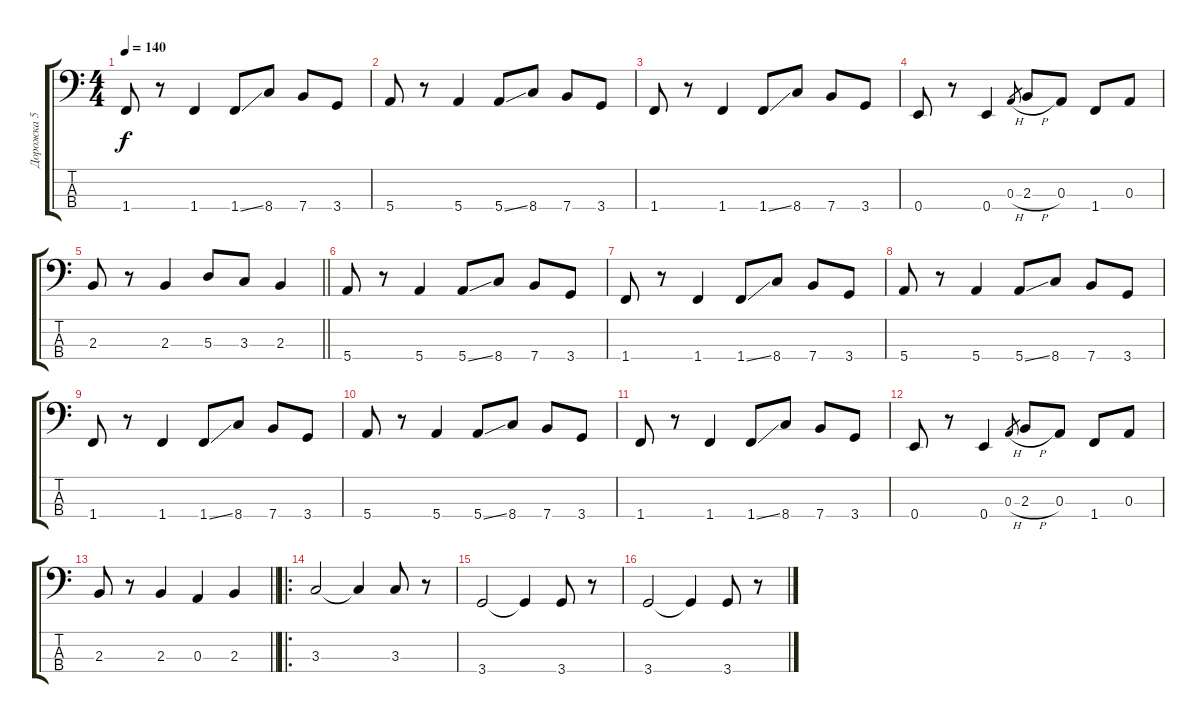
\track ("Дорожка 5" "Дорожка 5") {instrument electricbassfinger}
\staff {score tabs}
\tuning (G2 D2 A1 E1) {hide}
\ts (4 4)
\tempo 140
\clef f4
\ks c
1.4.8{dy f} r.8 1.4.4 1.4{ss}.8 8.4.8 7.4.8 3.4.8 |
5.4.8 r.8 5.4.4 5.4{ss}.8 8.4.8 7.4.8 3.4.8 |
1.4.8 r.8 1.4.4 1.4{ss}.8 8.4.8 7.4.8 3.4.8 |
0.4.8 r.8 0.4.4 0.3{h}.8{gr} 2.3{h}.8 0.3.8 1.4.8 0.3.8 |
\barLineRight lightlight
2.3.8 r.8 2.3.4 5.3.8 3.3.8 2.3.4 |
5.4.8 r.8 5.4.4 5.4{ss}.8 8.4.8 7.4.8 3.4.8 |
1.4.8 r.8 1.4.4 1.4{ss}.8 8.4.8 7.4.8 3.4.8 |
5.4.8 r.8 5.4.4 5.4{ss}.8 8.4.8 7.4.8 3.4.8 |
1.4.8 r.8 1.4.4 1.4{ss}.8 8.4.8 7.4.8 3.4.8 |
5.4.8 r.8 5.4.4 5.4{ss}.8 8.4.8 7.4.8 3.4.8 |
1.4.8 r.8 1.4.4 1.4{ss}.8 8.4.8 7.4.8 3.4.8 |
0.4.8 r.8 0.4.4 0.3{h}.8{gr} 2.3{h}.8 0.3.8 1.4.8 0.3.8 |
\barLineRight lightlight
2.3.8 r.8 2.3.4 0.3.4 2.3.4 |
\ro
3.3.2 3.3{t}.4 3.3.8 r.8 |
3.4.2 3.4{t}.4 3.4.8 r.8 |
3.4.2 3.4{t}.4 3.4.8 r.8
